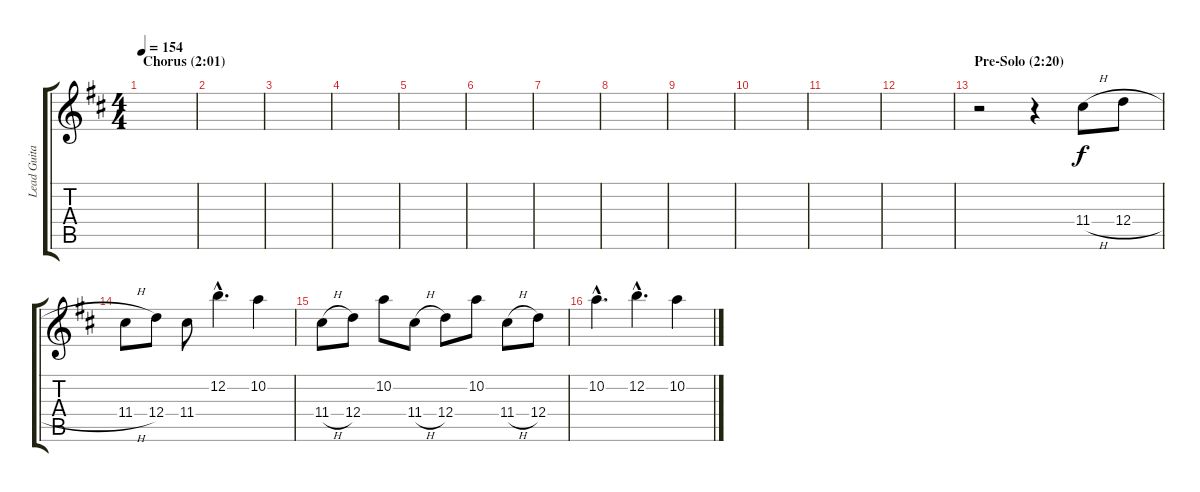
\track ("Lead Guitar 2" "Lead Guita") {instrument overdrivenguitar}
\staff {score tabs}
\tuning (E4 B3 G3 D3 A2 E2) {hide}
\ts (4 4)
\section ("" "Chorus (2:01)")
\tempo 154
\clef g2
\ks d
|
|
|
|
|
|
|
|
|
|
|
|
\section ("" "Pre-Solo (2:20)")
r.2 r.4 11.4{h}.8 12.4{h}.8 |
11.4{h}.8 12.4.8 11.4.8 12.2{hac}.4{d} 10.2.4 |
11.4{h}.8 12.4.8 10.2.8 11.4{h}.8 12.4.8 10.2.8 11.4{h}.8 12.4.8 |
10.2{hac}.4{d} 12.2{hac}.4{d} 10.2.4
